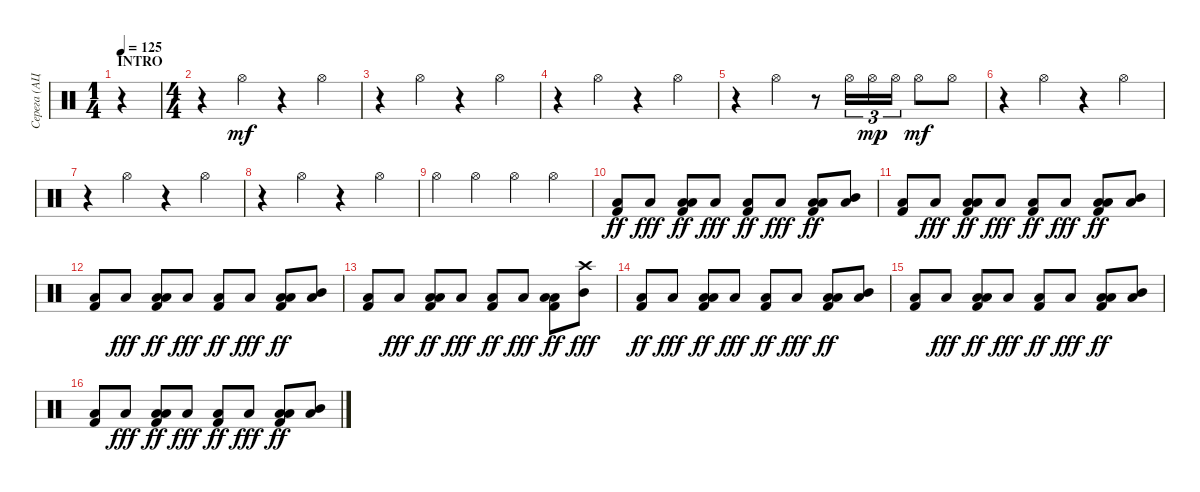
\track ("Серега (АЦЦКИЙ ДЯТЕЛ)" "Серега (АЦ") {instrument percussion}
\staff {score}
\articulation defaults
\ts (1 4)
\section ("" "INTRO")
\tempo 125
\clef neutral
\ks c
r.4{dy mf} |
\ts (4 4)
r.4 "Hi-Hat (open)".4 r.4 "Hi-Hat (open)".4 |
r.4 "Hi-Hat (open)".4 r.4 "Hi-Hat (open)".4 |
r.4 "Hi-Hat (open)".4 r.4 "Hi-Hat (open)".4 |
r.4 "Hi-Hat (open)".4 r.8 "Hi-Hat (open)".16{tu (3 2)} "Hi-Hat (open)".16{tu (3 2) dy mp} "Hi-Hat (open)".16{tu (3 2)} "Hi-Hat (open)".8{dy mf} "Hi-Hat (open)".8 |
r.4 "Hi-Hat (open)".4 r.4 "Hi-Hat (open)".4 |
r.4 "Hi-Hat (open)".4 r.4 "Hi-Hat (open)".4 |
r.4 "Hi-Hat (open)".4 r.4 "Hi-Hat (open)".4 |
"Hi-Hat (open)".4 "Hi-Hat (open)".4 "Hi-Hat (open)".4 "Hi-Hat (open)".4 |
("Low Floor Tom (hit)" "Kick (hit) 2").8{dy ff} "Low Floor Tom (hit)".8{dy fff} ("Low Tom (hit)" "Low Floor Tom (hit)" "Kick (hit) 2").8{dy ff} "Low Floor Tom (hit)".8{dy fff} ("Low Floor Tom (hit)" "Kick (hit) 2").8{dy ff} "Low Floor Tom (hit)".8{dy fff} ("Low Tom (hit)" "Low Floor Tom (hit)" "Kick (hit) 2").8{dy ff} ("Mid Tom (hit)" "Low Floor Tom (hit)").8 |
("Low Floor Tom (hit)" "Kick (hit) 2").8 "Low Floor Tom (hit)".8{dy fff} ("Low Tom (hit)" "Low Floor Tom (hit)" "Kick (hit) 2").8{dy ff} "Low Floor Tom (hit)".8{dy fff} ("Low Floor Tom (hit)" "Kick (hit) 2").8{dy ff} "Low Floor Tom (hit)".8{dy fff} ("Low Tom (hit)" "Low Floor Tom (hit)" "Kick (hit) 2").8{dy ff} ("Mid Tom (hit)" "Low Floor Tom (hit)").8 |
("Low Floor Tom (hit)" "Kick (hit) 2").8 "Low Floor Tom (hit)".8{dy fff} ("Low Tom (hit)" "Low Floor Tom (hit)" "Kick (hit) 2").8{dy ff} "Low Floor Tom (hit)".8{dy fff} ("Low Floor Tom (hit)" "Kick (hit) 2").8{dy ff} "Low Floor Tom (hit)".8{dy fff} ("Low Tom (hit)" "Low Floor Tom (hit)" "Kick (hit) 2").8{dy ff} ("Mid Tom (hit)" "Low Floor Tom (hit)").8 |
("Low Floor Tom (hit)" "Kick (hit) 2").8 "Low Floor Tom (hit)".8{dy fff} ("Low Tom (hit)" "Low Floor Tom (hit)" "Kick (hit) 2").8{dy ff} "Low Floor Tom (hit)".8{dy fff} ("Low Floor Tom (hit)" "Kick (hit) 2").8{dy ff} "Low Floor Tom (hit)".8{dy fff} ("Low Tom (hit)" "Low Floor Tom (hit)" "Kick (hit) 2").8{dy ff} ("Crash high (hit)" "Mid Tom (hit)").8{dy fff} |
("Low Floor Tom (hit)" "Kick (hit) 2").8{dy ff} "Low Floor Tom (hit)".8{dy fff} ("Low Tom (hit)" "Low Floor Tom (hit)" "Kick (hit) 2").8{dy ff} "Low Floor Tom (hit)".8{dy fff} ("Low Floor Tom (hit)" "Kick (hit) 2").8{dy ff} "Low Floor Tom (hit)".8{dy fff} ("Low Tom (hit)" "Low Floor Tom (hit)" "Kick (hit) 2").8{dy ff} ("Mid Tom (hit)" "Low Floor Tom (hit)").8 |
("Low Floor Tom (hit)" "Kick (hit) 2").8 "Low Floor Tom (hit)".8{dy fff} ("Low Tom (hit)" "Low Floor Tom (hit)" "Kick (hit) 2").8{dy ff} "Low Floor Tom (hit)".8{dy fff} ("Low Floor Tom (hit)" "Kick (hit) 2").8{dy ff} "Low Floor Tom (hit)".8{dy fff} ("Low Tom (hit)" "Low Floor Tom (hit)" "Kick (hit) 2").8{dy ff} ("Mid Tom (hit)" "Low Floor Tom (hit)").8 |
("Low Floor Tom (hit)" "Kick (hit) 2").8 "Low Floor Tom (hit)".8{dy fff} ("Low Tom (hit)" "Low Floor Tom (hit)" "Kick (hit) 2").8{dy ff} "Low Floor Tom (hit)".8{dy fff} ("Low Floor Tom (hit)" "Kick (hit) 2").8{dy ff} "Low Floor Tom (hit)".8{dy fff} ("Low Tom (hit)" "Low Floor Tom (hit)" "Kick (hit) 2").8{dy ff} ("Mid Tom (hit)" "Low Floor Tom (hit)").8
